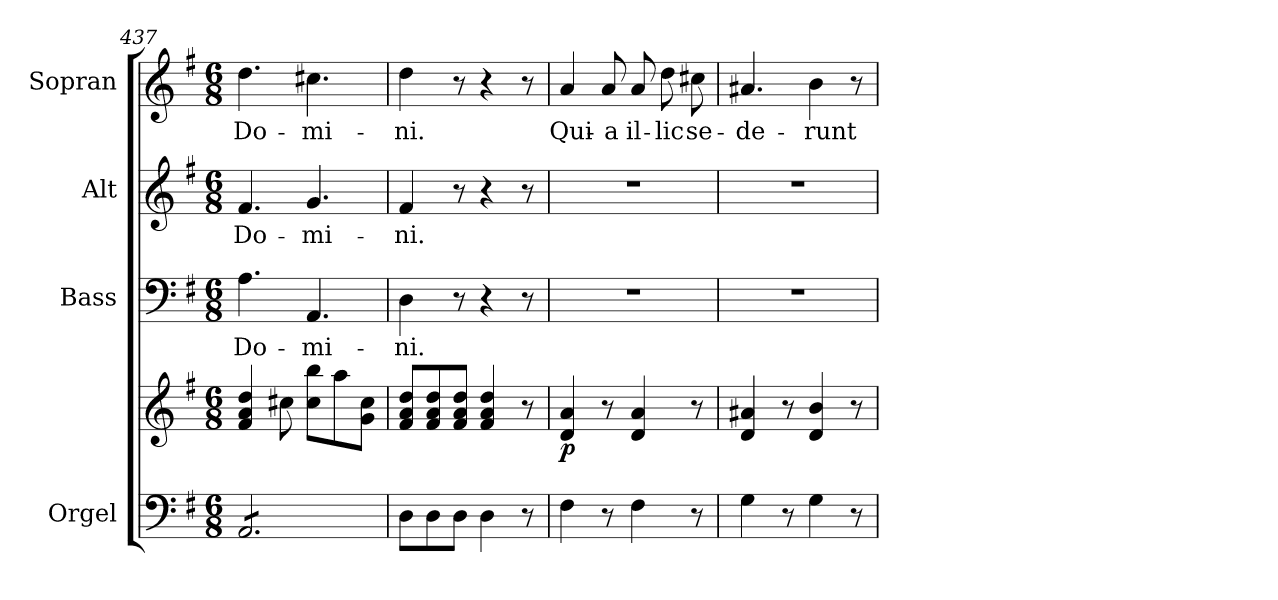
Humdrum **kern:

**kern	**kern	**dynam	**kern	**text	**kern	**text	**kern	**text
*part4	*part4	*part4	*part3	*part3	*part2	*part2	*part1	*part1
*staff5	*staff4	*staff4/5	*staff3	*staff3	*staff2	*staff2	*staff1	*staff1
*I"Orgel	*	*	*I"Bass	*	*I"Alt	*	*I"Sopran	*
*I'Org.	*	*	*I'B.	*	*I'A.	*	*I'S.	*
*clefF4	*clefG2	*	*clefF4	*	*clefG2	*	*clefG2	*
*k[f#]	*k[f#]	*	*k[f#]	*	*k[f#]	*	*k[f#]	*
*G:	*G:	*	*G:	*	*G:	*	*G:	*
*M6/8	*M6/8	*	*M6/8	*	*M6/8	*	*M6/8	*
=437	=437	=437	=437	=437	=437	=437	=437	=437
!	!	!	!	!LO:LY:b	!	!LO:LY:b	!	!LO:LY:b
*tremolo	*	*	*	*	*	*	*	*
8AA/L	4f#/ 4a/ 4dd/	.	4.A\	Do-	4.f#/	Do-	4.dd\	Do-
8AA/	.	.	.	.	.	.	.	.
8AA/	8cc#X\	.	.	.	.	.	.	.
!	!	!	!	!LO:LY:b	!	!LO:LY:b	!	!LO:LY:b
8AA/	8cc#\ 8bb\L	.	4.AA/	-mi-	4.g/	-mi-	4.cc#X\	-mi-
8AA/	8aa\	.	.	.	.	.	.	.
8AA/J	8g\ 8cc#\J	.	.	.	.	.	.	.
*Xtremolo	*	*	*	*	*	*	*	*
=438	=438	=438	=438	=438	=438	=438	=438	=438
!	!	!	!	!LO:LY:b	!	!LO:LY:b	!	!LO:LY:b
8D\L	8f#/ 8a/ 8dd/L	.	4D\	-ni.	4f#/	-ni.	4dd\	-ni.
8D\	8f#/ 8a/ 8dd/	.	.	.	.	.	.	.
8D\J	8f#/ 8a/ 8dd/J	.	8r	.	8r	.	8r	.
4D\	4f#/ 4a/ 4dd/	.	4r	.	4r	.	4r	.
8r	8r	.	8r	.	8r	.	8r	.
!!LO:PB:g=z
=439	=439	=439	=439	=439	=439	=439	=439	=439
!	!	!LO:DY:b	!	!	!	!	!	!LO:LY:b
4F#\	4d/ 4a/	p	2.r	.	2.r	.	4a/	Qui-
!	!	!	!	!	!	!	!	!LO:LY:b
8r	8r	.	.	.	.	.	8a/	-a
!	!	!	!	!	!	!	!	!LO:LY:b
4F#\	4d/ 4a/	.	.	.	.	.	8a/	il-
!	!	!	!	!	!	!	!	!LO:LY:b
.	.	.	.	.	.	.	8dd\	-lic
!	!	!	!	!	!	!	!	!LO:LY:b
8r	8r	.	.	.	.	.	8cc#X\	se-
=440	=440	=440	=440	=440	=440	=440	=440	=440
!	!	!	!	!	!	!	!	!LO:LY:b
4G\	4d/ 4a#X/	.	2.r	.	2.r	.	4.a#X/	-de-
8r	8r	.	.	.	.	.	.	.
!	!	!	!	!	!	!	!	!LO:LY:b
4G\	4d/ 4b/	.	.	.	.	.	4b\	-runt
8r	8r	.	.	.	.	.	8r	.
=	=	=	=	=	=	=	=	=
*-	*-	*-	*-	*-	*-	*-	*-	*-
